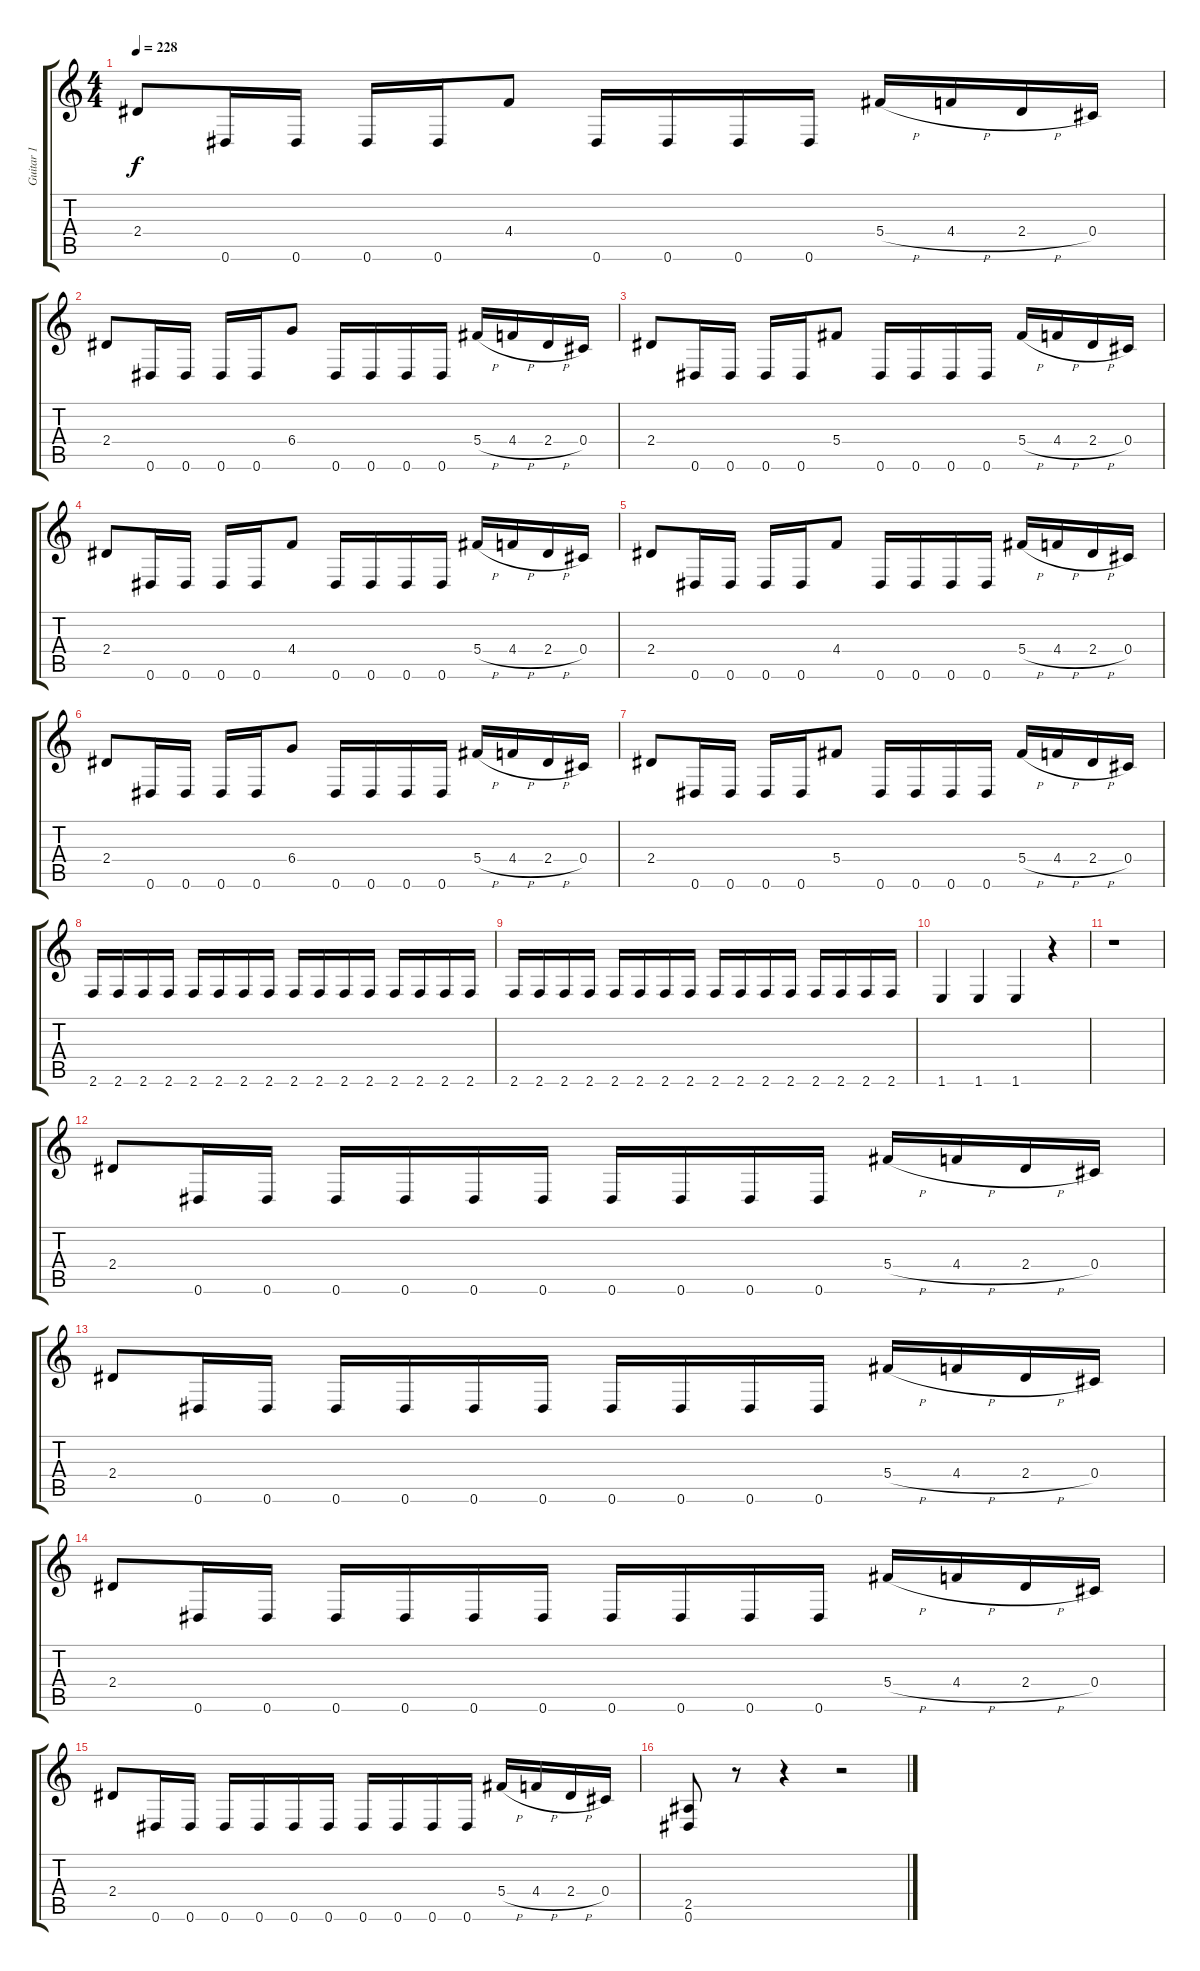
\track ("Guitar 1" "Guitar 1") {instrument distortionguitar}
\staff {score tabs}
\tuning (Eb4 Bb3 Gb3 Db3 Ab2 Eb2) {hide}
\ts (4 4)
\tempo 228
\clef g2
\ks c
2.4.8{dy f} 0.6.16 0.6.16 0.6.16 0.6.16 4.4.8 0.6.16 0.6.16 0.6.16 0.6.16 5.4{h}.16 4.4{h}.16 2.4{h}.16 0.4.16 |
2.4.8 0.6.16 0.6.16 0.6.16 0.6.16 6.4.8 0.6.16 0.6.16 0.6.16 0.6.16 5.4{h}.16 4.4{h}.16 2.4{h}.16 0.4.16 |
2.4.8 0.6.16 0.6.16 0.6.16 0.6.16 5.4.8 0.6.16 0.6.16 0.6.16 0.6.16 5.4{h}.16 4.4{h}.16 2.4{h}.16 0.4.16 |
2.4.8 0.6.16 0.6.16 0.6.16 0.6.16 4.4.8 0.6.16 0.6.16 0.6.16 0.6.16 5.4{h}.16 4.4{h}.16 2.4{h}.16 0.4.16 |
2.4.8 0.6.16 0.6.16 0.6.16 0.6.16 4.4.8 0.6.16 0.6.16 0.6.16 0.6.16 5.4{h}.16 4.4{h}.16 2.4{h}.16 0.4.16 |
2.4.8 0.6.16 0.6.16 0.6.16 0.6.16 6.4.8 0.6.16 0.6.16 0.6.16 0.6.16 5.4{h}.16 4.4{h}.16 2.4{h}.16 0.4.16 |
2.4.8 0.6.16 0.6.16 0.6.16 0.6.16 5.4.8 0.6.16 0.6.16 0.6.16 0.6.16 5.4{h}.16 4.4{h}.16 2.4{h}.16 0.4.16 |
2.6.16 2.6.16 2.6.16 2.6.16 2.6.16 2.6.16 2.6.16 2.6.16 2.6.16 2.6.16 2.6.16 2.6.16 2.6.16 2.6.16 2.6.16 2.6.16 |
2.6.16 2.6.16 2.6.16 2.6.16 2.6.16 2.6.16 2.6.16 2.6.16 2.6.16 2.6.16 2.6.16 2.6.16 2.6.16 2.6.16 2.6.16 2.6.16 |
1.6.4 1.6.4 1.6.4 r.4 |
r.1 |
2.4.8 0.6.16 0.6.16 0.6.16 0.6.16 0.6.16 0.6.16 0.6.16 0.6.16 0.6.16 0.6.16 5.4{h}.16 4.4{h}.16 2.4{h}.16 0.4.16 |
2.4.8 0.6.16 0.6.16 0.6.16 0.6.16 0.6.16 0.6.16 0.6.16 0.6.16 0.6.16 0.6.16 5.4{h}.16 4.4{h}.16 2.4{h}.16 0.4.16 |
2.4.8 0.6.16 0.6.16 0.6.16 0.6.16 0.6.16 0.6.16 0.6.16 0.6.16 0.6.16 0.6.16 5.4{h}.16 4.4{h}.16 2.4{h}.16 0.4.16 |
2.4.8 0.6.16 0.6.16 0.6.16 0.6.16 0.6.16 0.6.16 0.6.16 0.6.16 0.6.16 0.6.16 5.4{h}.16 4.4{h}.16 2.4{h}.16 0.4.16 |
(2.5 0.6).8 r.8 r.4 r.2
